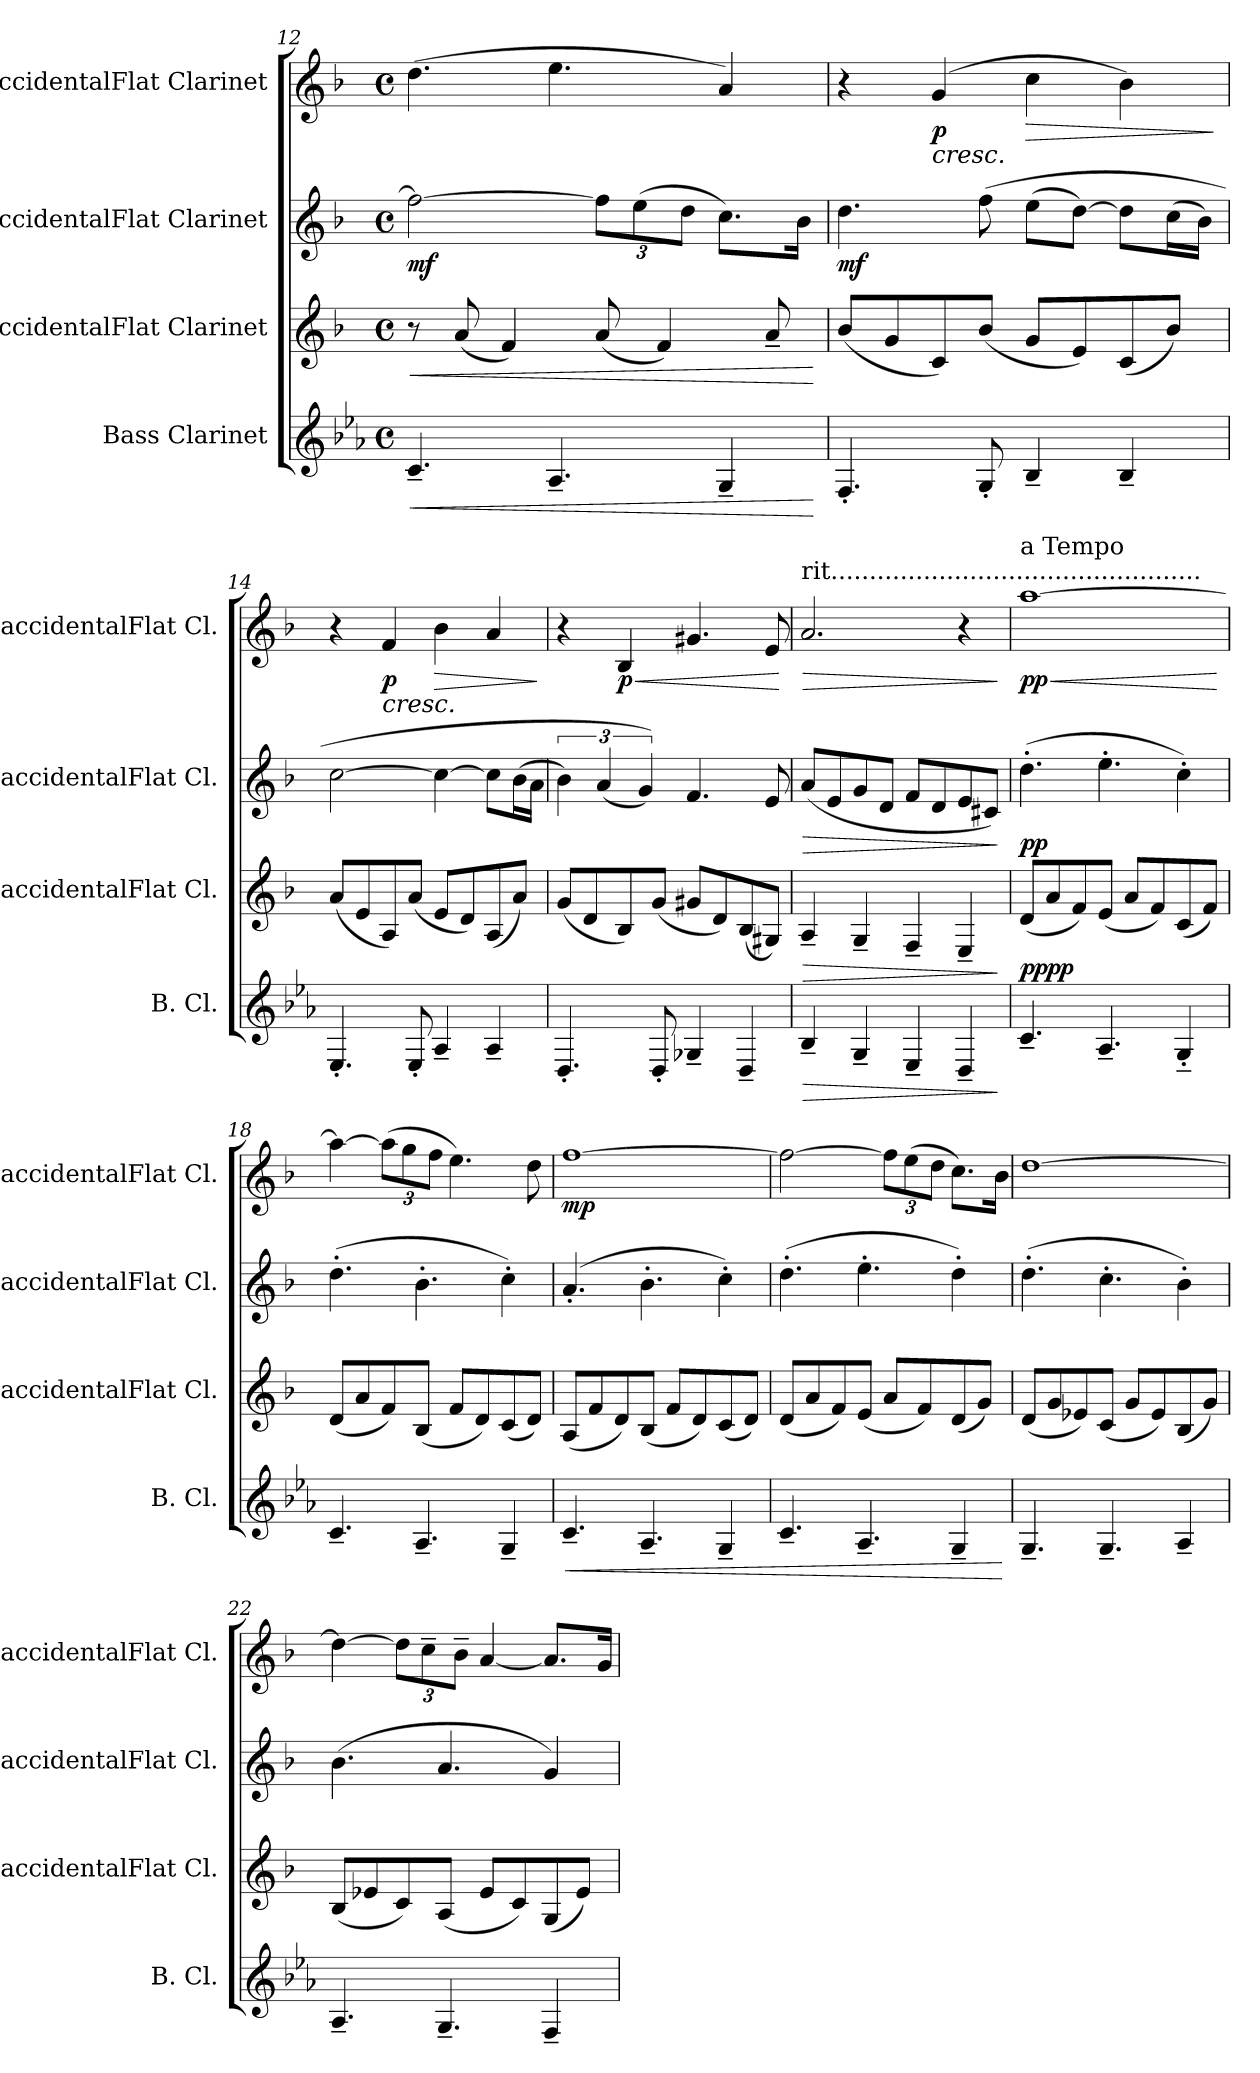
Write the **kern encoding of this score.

**kern	**dynam	**kern	**dynam	**kern	**dynam	**kern	**dynam
*part4	*part4	*part3	*part3	*part2	*part2	*part1	*part1
*staff4	*staff4	*staff3	*staff3	*staff2	*staff2	*staff1	*staff1
*I"Bass Clarinet	*	*I"BaccidentalFlat Clarinet	*	*I"BaccidentalFlat Clarinet	*	*I"BaccidentalFlat Clarinet	*
*I'B. Cl.	*	*I'BaccidentalFlat Cl.	*	*I'BaccidentalFlat Cl.	*	*I'BaccidentalFlat Cl.	*
!!LO:PB:g=z
*clefG2	*	*clefG2	*	*clefG2	*	*clefG2	*
*ITrd8c14	*	*ITrd1c2	*	*ITrd1c2	*	*ITrd1c2	*
*k[b-e-a-]	*	*k[b-e-a-]	*	*k[b-e-a-]	*	*k[b-e-a-]	*
*M4/4	*	*M4/4	*	*M4/4	*	*M4/4	*
*met(c)	*	*met(c)	*	*met(c)	*	*met(c)	*
=12	=12	=12	=12	=12	=12	=12	=12
!	!LO:HP:b	!	!LO:HP:b	!	!LO:DY:b	!	!
4.C~/	<	8r	<	2ee-\_	mf	(4.cc\	.
.	.	(8g/	.	.	.	.	.
.	.	4e-/)	.	.	.	.	.
4.AA-~/	.	.	.	.	.	4.dd\	.
*	*	*	*	*Xbrackettup	*	*	*
.	.	(8g/	.	12ee-\L]	.	.	.
.	.	.	.	(12dd\	.	.	.
.	.	4e-/)	.	.	.	.	.
.	.	.	.	12cc\J	.	.	.
4GG~/	.	.	.	8.b-\L)	.	4g/)	.
.	.	8g~/	.	.	.	.	.
.	.	.	.	16a-\Jk	.	.	.
.	[	.	[	.	.	.	.
=13	=13	=13	=13	=13	=13	=13	=13
!	!LO:DY:b	!	!	!	!	!	!
!	!LO:DY:n=1:a	!	!	!	!LO:DY:b	!	!
4.FF'/	mf mp	(8a-/L	.	4.cc\	mf	4r	.
.	.	8f/	.	.	.	.	.
!	!	!	!	!	!	!	!LO:HP:b
!	!	!	!	!	!	!	!LO:DY:n=1:b
.	.	8B-/)	.	.	.	(4f/	< p
8GG'/	.	(8a-/J	.	(8ee-\	.	.	.
!	!	!	!	!	!	!	!LO:HP:b
4BB-~/	.	8f/L	.	(8dd\L	.	4b-\	>
.	.	8d/)	.	[8cc\J)	.	.	.
4BB-~/	.	(8B-/	.	8cc\L]	.	4a-\)	.
.	.	8a-/J)	.	(16b-\L	.	.	.
.	.	.	.	16a-\JJ)	.	.	.
.	.	.	.	.	.	.	[ ]
=14	=14	=14	=14	=14	=14	=14	=14
4.EE-'/	.	(8g/L	.	[2b-\	.	4r	.
.	.	8d/	.	.	.	.	.
!	!	!	!	!	!	!	!LO:HP:b
!	!	!	!	!	!	!	!LO:DY:n=1:b
.	.	8G/)	.	.	.	4e-/	< p
8EE-'/	.	(8g/J	.	.	.	.	.
!	!	!	!	!	!	!	!LO:HP:b
4AA-~/	.	8d/L	.	4b-\_	.	4a-\	>
.	.	8c/)	.	.	.	.	.
4AA-~/	.	(8G/	.	8b-\L]	.	4g/	.
.	.	8g/J)	.	(16a-\L	.	.	.
.	.	.	.	16g\JJ	.	.	.
.	.	.	.	.	.	.	[ ]
=15	=15	=15	=15	=15	=15	=15	=15
*	*	*	*	*brackettup	*	*	*
4.DD'/	.	(8f/L	.	6a-\)	.	4r	.
.	.	8c/	.	.	.	.	.
.	.	.	.	(6g/	.	.	.
!	!	!	!	!	!	!	!LO:HP:b
!	!	!	!	!	!	!	!LO:DY:n=1:b
.	.	8A-/)	.	.	.	4A-/	< p
.	.	.	.	6f/))	.	.	.
8DD'/	.	(8f/J	.	.	.	.	.
4GG-X~/	.	8f#X/L	.	4.e-/	.	4.f#X/	.
.	.	8c/)	.	.	.	.	.
4DD~/	.	(8A-/	.	.	.	.	.
.	.	8F#X/J)	.	8d/	.	8d/	.
.	.	.	.	.	.	.	[
!!LO:LB:g=z
=16	=16	=16	=16	=16	=16	=16	=16
!	!	!	!	!	!	!LO:TX:a:t=rit................................................	!
!	!LO:HP:b	!	!LO:HP:b	!	!LO:HP:b	!	!LO:HP:b
4BB-~/	>	4G~/	>	(8g/L	>	2.g/	>
.	.	.	.	8d/	.	.	.
4GG~/	.	4F~/	.	8f/	.	.	.
.	.	.	.	8c/J	.	.	.
4EE-~/	.	4E-~/	.	8e-/L	.	.	.
.	.	.	.	8c/	.	.	.
4DD~/	.	4D~/	.	8d/	.	4r	.
.	.	.	.	8Bn/J)	.	.	.
.	]	.	]	.	]	.	]
=17	=17	=17	=17	=17	=17	=17	=17
!	!	!	!	!	!	!LO:TX:a:t=a Tempo	!
!	!LO:DY:b	!	!	!	!	!	!LO:HP:b
!	!LO:DY:n=1:a	!	!	!	!LO:DY:b	!	!LO:DY:n=1:b
4.C~/	pp pp	(8c/L	.	(4.cc'\	pp	[1gg	< pp
.	.	8g/	.	.	.	.	.
.	.	8e-/)	.	.	.	.	.
4.AA-~/	.	(8d/J	.	4.dd'\	.	.	.
.	.	8g/L	.	.	.	.	.
.	.	8e-/)	.	.	.	.	.
4GG'~/	.	(8B-/	.	4b-'\)	.	.	.
.	.	8e-/J)	.	.	.	.	.
.	.	.	.	.	.	.	[
=18	=18	=18	=18	=18	=18	=18	=18
4.C~/	.	(8c/L	.	(4.cc'\	.	4gg\_	.
.	.	8g/	.	.	.	.	.
*	*	*	*	*	*	*Xbrackettup	*
.	.	8e-/)	.	.	.	(12gg\L]	.
.	.	.	.	.	.	12ff\	.
4.AA-~/	.	(8A-/J	.	4.a-'\	.	.	.
.	.	.	.	.	.	12ee-\J	.
.	.	8e-/L	.	.	.	4.dd\)	.
.	.	8c/)	.	.	.	.	.
4GG~/	.	(8B-/	.	4b-'\)	.	.	.
.	.	8c/J)	.	.	.	8cc\	.
=19	=19	=19	=19	=19	=19	=19	=19
!	!LO:HP:b	!	!	!	!	!	!LO:DY:b
4.C~/	<	(8G/L	.	(4.g'/	.	[1ee-	mp
.	.	8e-/	.	.	.	.	.
.	.	8c/)	.	.	.	.	.
4.AA-~/	.	(8A-/J	.	4.a-'\	.	.	.
.	.	8e-/L	.	.	.	.	.
.	.	8c/)	.	.	.	.	.
4GG~/	.	(8B-/	.	4b-'\)	.	.	.
.	.	8c/J)	.	.	.	.	.
!!LO:LB:g=z
=20	=20	=20	=20	=20	=20	=20	=20
4.C~/	.	(8c/L	.	(4.cc'\	.	2ee-\_	.
.	.	8g/	.	.	.	.	.
.	.	8e-/)	.	.	.	.	.
4.AA-~/	.	(8d/J	.	4.dd'\	.	.	.
.	.	8g/L	.	.	.	12ee-\L]	.
.	.	.	.	.	.	(12dd\	.
.	.	8e-/)	.	.	.	.	.
.	.	.	.	.	.	12cc\J	.
4GG~/	.	(8c/	.	4cc'\)	.	8.b-\L)	.
.	.	8f/J)	.	.	.	.	.
.	.	.	.	.	.	16a-\Jk	.
.	[	.	.	.	.	.	.
=21	=21	=21	=21	=21	=21	=21	=21
4.GG~/	.	(8c/L	.	(4.cc'\	.	[1cc	.
.	.	8f/	.	.	.	.	.
.	.	8d-X/)	.	.	.	.	.
4.GG~/	.	(8B-/J	.	4.b-'\	.	.	.
.	.	8f/L	.	.	.	.	.
.	.	8d-/)	.	.	.	.	.
4AA-~/	.	(8A-/	.	4a-'\)	.	.	.
.	.	8f/J)	.	.	.	.	.
=22	=22	=22	=22	=22	=22	=22	=22
4.AA-~/	.	(8A-/L	.	(4.a-\	.	4cc\_	.
.	.	8d-X/	.	.	.	.	.
.	.	8B-/)	.	.	.	12cc\L]	.
.	.	.	.	.	.	12b-~\	.
4.GG~/	.	(8G/J	.	4.g/	.	.	.
.	.	.	.	.	.	12a-~\J	.
.	.	8d-/L	.	.	.	[4g/	.
.	.	8B-/)	.	.	.	.	.
4FF~/	.	(8F/	.	4f/)	.	8.g/L]	.
.	.	8d-/J)	.	.	.	.	.
.	.	.	.	.	.	16f/Jk	.
=	=	=	=	=	=	=	=
*-	*-	*-	*-	*-	*-	*-	*-
